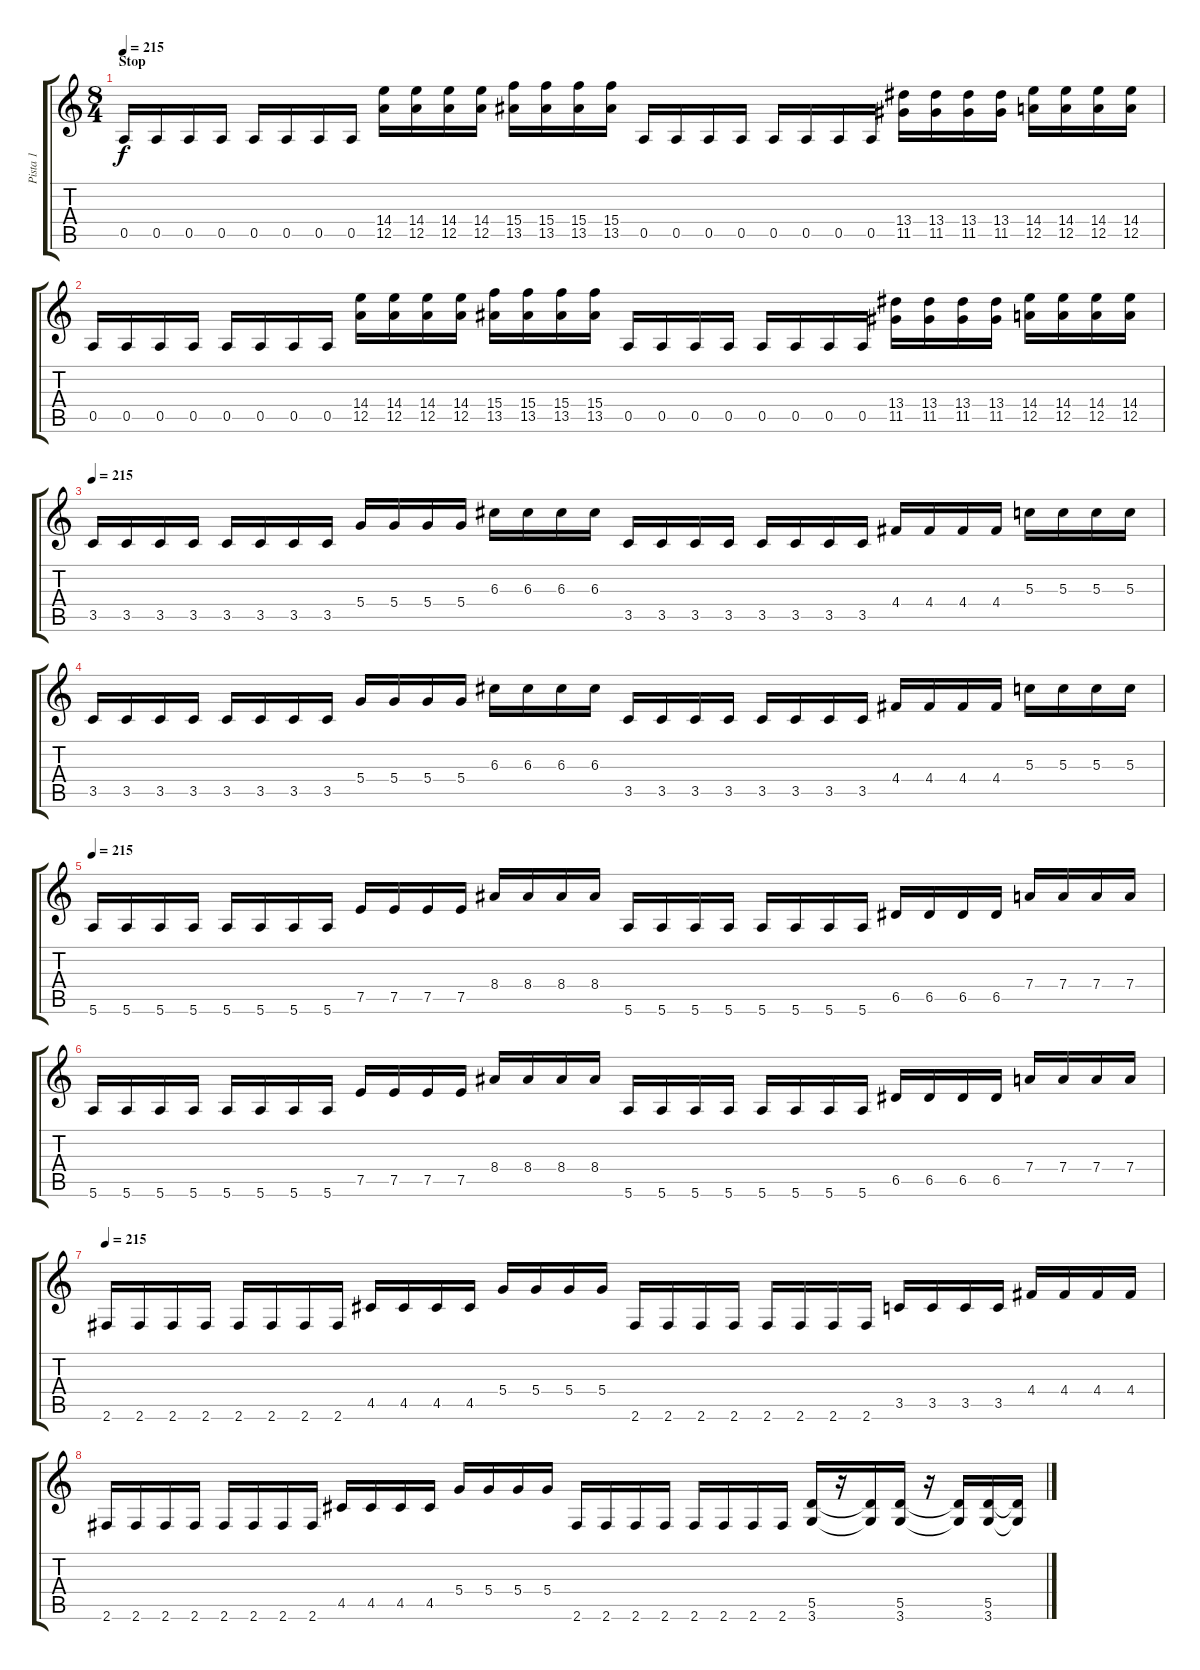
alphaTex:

\track ("Pista 1" "Pista 1") {instrument distortionguitar}
\staff {score tabs}
\tuning (E4 B3 G3 D3 A2 E2) {hide}
\ts (8 4)
\section ("" "Stop")
\tempo 215
\clef g2
\ks c
0.5.16{dy f} 0.5.16 0.5.16 0.5.16 0.5.16 0.5.16 0.5.16 0.5.16 (14.4 12.5).16 (14.4 12.5).16 (14.4 12.5).16 (14.4 12.5).16 (15.4 13.5).16 (15.4 13.5).16 (15.4 13.5).16 (15.4 13.5).16 0.5.16 0.5.16 0.5.16 0.5.16 0.5.16 0.5.16 0.5.16 0.5.16 (13.4 11.5).16 (13.4 11.5).16 (13.4 11.5).16 (13.4 11.5).16 (14.4 12.5).16 (14.4 12.5).16 (14.4 12.5).16 (14.4 12.5).16 |
0.5.16 0.5.16 0.5.16 0.5.16 0.5.16 0.5.16 0.5.16 0.5.16 (14.4 12.5).16 (14.4 12.5).16 (14.4 12.5).16 (14.4 12.5).16 (15.4 13.5).16 (15.4 13.5).16 (15.4 13.5).16 (15.4 13.5).16 0.5.16 0.5.16 0.5.16 0.5.16 0.5.16 0.5.16 0.5.16 0.5.16 (13.4 11.5).16 (13.4 11.5).16 (13.4 11.5).16 (13.4 11.5).16 (14.4 12.5).16 (14.4 12.5).16 (14.4 12.5).16 (14.4 12.5).16 |
\tempo 215
3.5.16 3.5.16 3.5.16 3.5.16 3.5.16 3.5.16 3.5.16 3.5.16 5.4.16 5.4.16 5.4.16 5.4.16 6.3.16 6.3.16 6.3.16 6.3.16 3.5.16 3.5.16 3.5.16 3.5.16 3.5.16 3.5.16 3.5.16 3.5.16 4.4.16 4.4.16 4.4.16 4.4.16 5.3.16 5.3.16 5.3.16 5.3.16 |
3.5.16 3.5.16 3.5.16 3.5.16 3.5.16 3.5.16 3.5.16 3.5.16 5.4.16 5.4.16 5.4.16 5.4.16 6.3.16 6.3.16 6.3.16 6.3.16 3.5.16 3.5.16 3.5.16 3.5.16 3.5.16 3.5.16 3.5.16 3.5.16 4.4.16 4.4.16 4.4.16 4.4.16 5.3.16 5.3.16 5.3.16 5.3.16 |
\tempo 215
5.6.16 5.6.16 5.6.16 5.6.16 5.6.16 5.6.16 5.6.16 5.6.16 7.5.16 7.5.16 7.5.16 7.5.16 8.4.16 8.4.16 8.4.16 8.4.16 5.6.16 5.6.16 5.6.16 5.6.16 5.6.16 5.6.16 5.6.16 5.6.16 6.5.16 6.5.16 6.5.16 6.5.16 7.4.16 7.4.16 7.4.16 7.4.16 |
5.6.16 5.6.16 5.6.16 5.6.16 5.6.16 5.6.16 5.6.16 5.6.16 7.5.16 7.5.16 7.5.16 7.5.16 8.4.16 8.4.16 8.4.16 8.4.16 5.6.16 5.6.16 5.6.16 5.6.16 5.6.16 5.6.16 5.6.16 5.6.16 6.5.16 6.5.16 6.5.16 6.5.16 7.4.16 7.4.16 7.4.16 7.4.16 |
\tempo 215
2.6.16 2.6.16 2.6.16 2.6.16 2.6.16 2.6.16 2.6.16 2.6.16 4.5.16 4.5.16 4.5.16 4.5.16 5.4.16 5.4.16 5.4.16 5.4.16 2.6.16 2.6.16 2.6.16 2.6.16 2.6.16 2.6.16 2.6.16 2.6.16 3.5.16 3.5.16 3.5.16 3.5.16 4.4.16 4.4.16 4.4.16 4.4.16 |
2.6.16 2.6.16 2.6.16 2.6.16 2.6.16 2.6.16 2.6.16 2.6.16 4.5.16 4.5.16 4.5.16 4.5.16 5.4.16 5.4.16 5.4.16 5.4.16 2.6.16 2.6.16 2.6.16 2.6.16 2.6.16 2.6.16 2.6.16 2.6.16 (5.5 3.6).16 r.16 (5.5{t} 3.6{t}).16 (5.5 3.6).16 r.16 (5.5{t} 3.6{t}).16 (5.5 3.6).16 (5.5{t} 3.6{t}).16
